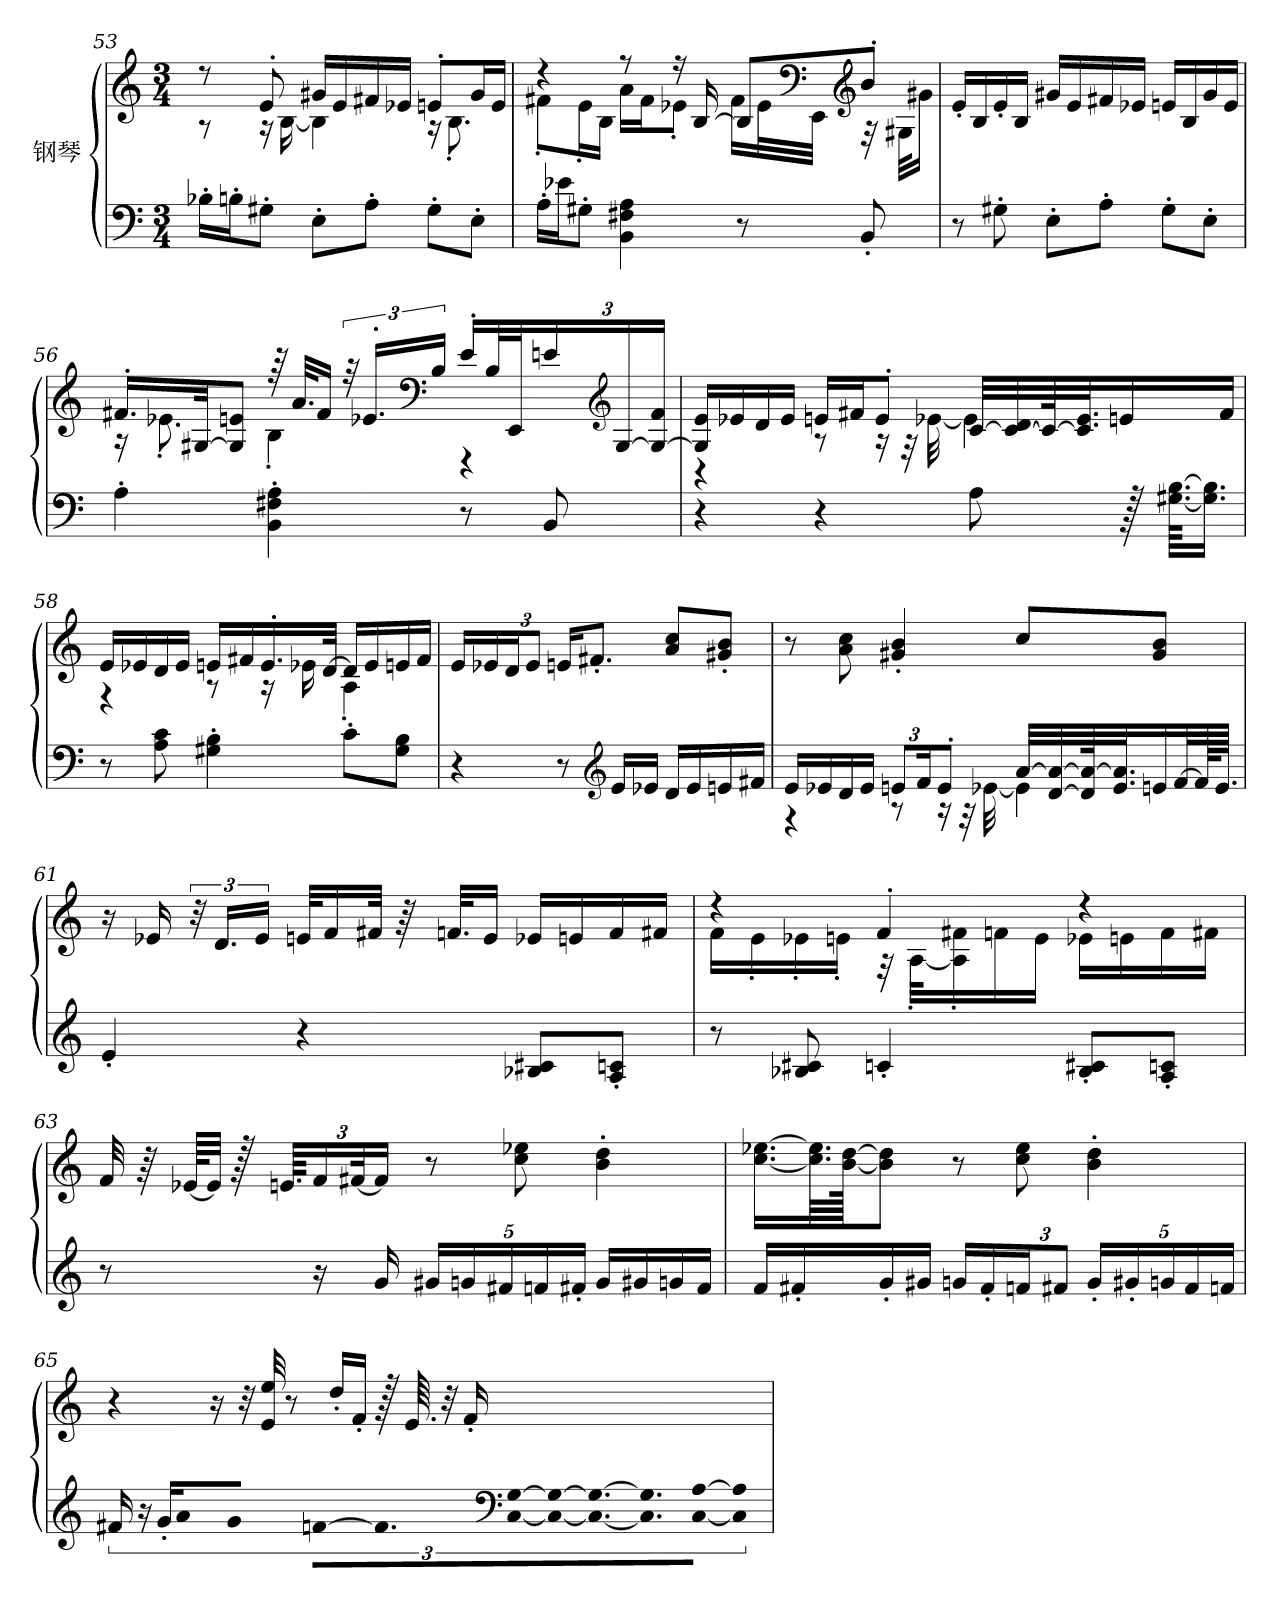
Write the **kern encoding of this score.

**kern	**kern
*part1	*part1
*staff2	*staff1
*I"钢琴	*
*clefF4	*clefG2
*k[]	*k[]
*M3/4	*M3/4
=53	=53
*	*^
16B-X'\LL	8r	8r
16Bn'\J	.	.
8G#X'\J	8e'/	16r
.	.	[16B\
8E'\L	16g#X/LL	4B\]
.	16e/	.
8A'\J	16f#X/	.
.	16e-X/JJ	.
8G#'\L	8en'/L	16r
.	.	8.B'\
8E'\J	16g#/L	.
.	16e/JJ	.
!!LO:LB:g=z	!!
=54	=54	=54
16A'\LL	4r	8f#X'\L
16e-X\J	.	.
8G#X'\J	.	16e'\L
.	.	16B\JJ
4BB\ 4F#X\ 4A\	8r	16a\LL
.	.	16f#\J
.	16r	8e-X'\J
.	[16B/	.
8r	8B/L]	16f#\LL
.	.	32e-\L
*	*clefF4	*
.	.	32EE\JJJ
*	*clefG2	*
8BB'/	8b'/J	32r
.	.	32G#X\KLL
.	.	16g#X\JJ
*	*v	*v
=55	=55
8r	16e'/LL
.	16B/
8G#X'\	16e'/
.	16B/JJ
8E'\L	16g#X/LL
.	16e/
8A'\J	16f#X/
.	16e-X/JJ
8G#'\L	16en/LL
.	16B/
8E'\J	16g#/
.	16e/JJ
!!LO:LB:g=z
=56	=56
*	*^
4A'\	16.f#X'/LL	16r
.	.	8.e-X'\
.	[32G#X/JK	.
.	8G#/] 8en/J	.
4BB\' 4F#X\' 4A\'	64r	4B'\
.	32.a/KLL	.
.	16f#/JJ	.
.	48r	.
.	24.e-X'/LL	.
*	*clefF4	*
.	24B/JJ	.
8r	16e-'/LL	4r
.	32B/L	.
.	32EE/J	.
*	*Xbrackettup	*
8BB/	24en/	.
*	*clefG2	*
.	[24G#/	.
.	24G#/_ 24f#/JJ	.
!!LO:PB:g=z	!!
=57	=57	=57
4r	16G#/] 16e/LL	4r
.	16e-X/	.
.	16d/	.
.	16e-/JJ	.
4r	16en/LL	8r
.	16f#X/J	.
.	8e'/J	16r
.	.	32r
.	.	[32e-X\
8A\	[32c/LLL	4e-\]
.	32c/_ 32d/	.
.	64c/K_	.
.	32.c/] 32.e-/J	.
128r	16en/	.
[64.G#X\ [64.B\KKLL	.	.
16.G#\] 16.B\]JJ	.	.
.	16f#/JJ	.
=58	=58	=58
8r	16e/LL	4r
.	16e-X/	.
8A\ 8c\	16d/	.
.	16e-/JJ	.
4G#X\' 4B\'	16en/LL	8r
.	16f#X/	.
.	16.e'/	16r
.	.	16e-X\
.	[32d/JJk	.
8c'\L	16d/LL]	4A'\
.	16e-/	.
8G#\ 8B\J	16en/	.
.	16f#/JJ	.
*	*v	*v
!!LO:LB:g=z
=59	=59
4r	16e/LL
.	16e-X/
.	24d/J
.	12e-/J
8r	16en/KL
.	8.f#X'/J
*clefG2	*
16e/LL	.
16e-X/JJ	.
16d/LL	8a/ 8cc/L
16e-/	.
16en/	8g#X/' 8b/'J
16f#X/JJ	.
=60	=60
*^	*
16e/LL	4r	8r
16e-X/	.	.
16d/	.	8a\ 8cc\
16e-/JJ	.	.
*Xbrackettup	*	*
12en/L	8r	4g#X/' 4b/'
24f/K	.	.
8e'/J	16r	.
.	32r	.
.	[32e-X\	.
[32a/LLL	4e-\]	8cc/L
[32d/ 32a/_	.	.
64d/] 64a/_K	.	.
32.e-/ 32.a/]J	.	.
16en/	.	8g#/ 8b/J
[32f/L	.	.
128f/KL]	.	.
64.e/JJJJ	.	.
*v	*v	*
!!LO:LB:g=z
=61	=61
4e'/	16r
.	16e-X/
*	*brackettup
.	48r
.	24.d/LL
.	24e-/JJ
4r	32en/KLL
.	16f/
.	32f#X/JJk
.	64r
.	32.fn/KLL
.	16e/JJ
8B-X/ 8c#X/L	16e-X/LL
.	16en/
8A/' 8cn/'J	16f/
.	16f#X/JJ
=62	=62
*	*^
8r	4r	16f\LL
.	.	16e'\
8B-X/ 8c#X/	.	16e-X'\
.	.	16en'\JJ
4cn'/	4f'/	32r
.	.	[32A'\KLL
.	.	16A\]' 16f#X\'
.	.	16fn\
.	.	16e\JJ
8B-/' 8c#X/'L	4r	16e-X\LL
.	.	16en\
8A/' 8cn/'J	.	16f\
.	.	16f#X\JJ
*	*v	*v
!!LO:LB:g=z
=63	=63
8r	32f/
.	64r
.	[64e-X/KLLL
.	32e-/JJJ]
.	128r
.	64.en/KKLL
*	*Xbrackettup
16r	24f/
.	[48f#X/K
16g/	16f#/JJ]
20g#X/LL	8r
20gn/	.
20f#X/	.
.	8cc\ 8ee-X\
20fn/	.
20f#X'/JJ	.
16g/LL	4b\' 4dd\'
16g#X/	.
16gn/	.
16f#/JJ	.
!!LO:LB:g=z
=64	=64
16f/LL	[16.cc\ [16.ee-X\LL
16f#X'/	.
.	64.cc\] 64.ee-\]LL
.	[128b\ [128dd\JJJK
16g'/	8b\] 8dd\]J
16g#X/JJ	.
16gn/LL	8r
16f#'/	.
24fn/J	8cc\ 8ee-\
12f#X/J	.
20g'/LL	4b\' 4dd\'
20g#X'/	.
20gn/	.
20f#/	.
20fn/JJ	.
!!LO:LB:g=z
=65	=65
*brackettup	*
24f#X/	4r
24r	.
24g'/LL	.
16a/	.
16g/JJ	.
[16fn\LL	16r
64.f\LL]	32r
*clefF4	*
[128C\ [128G\JK	.
32C\_ 32G\_J	32e/ 32ee/
16.C\_ 16.G\_	8r
64.C\] 64.G\]LL	.
[128C\ [128A\JJJJk	.
4C\] 4A\]	16dd'/LL
.	16f'/JJ
.	128r
.	64.e/
.	32r
.	16f'/
=	=
*-	*-
